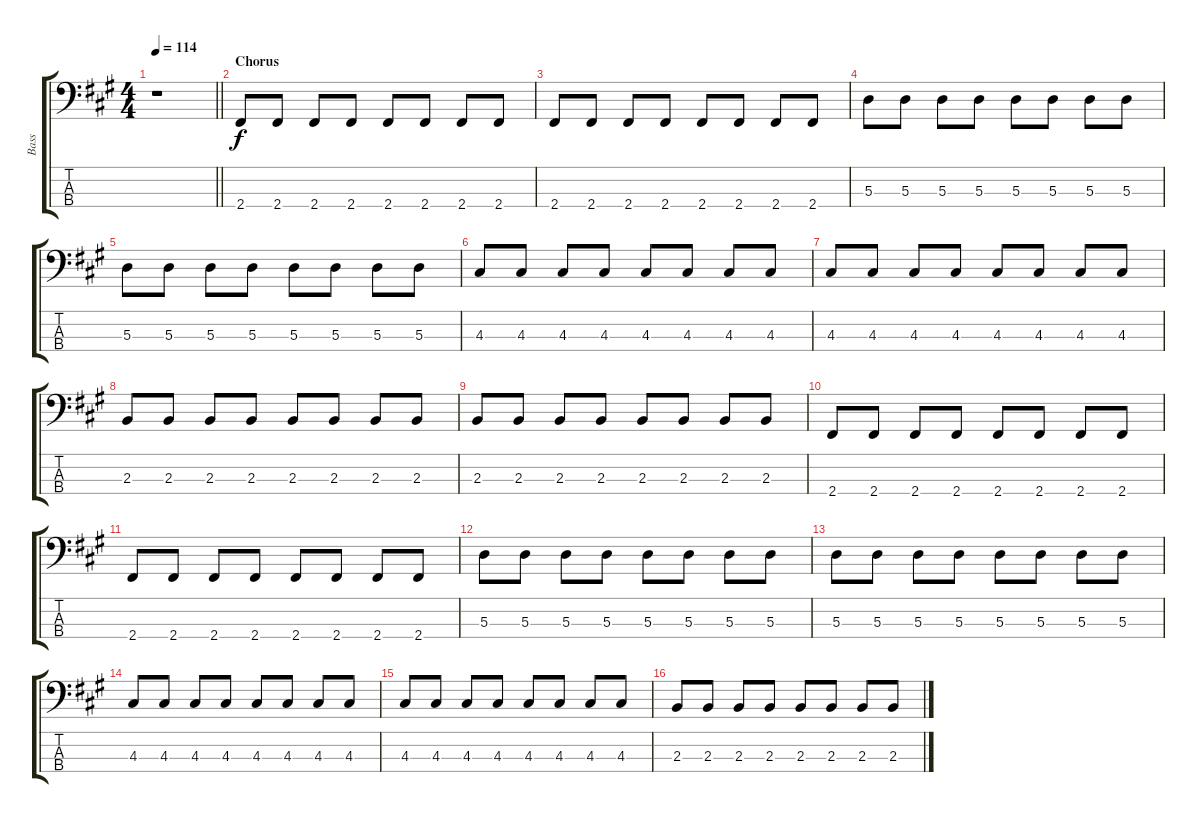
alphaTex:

\track ("Bass" "Bass") {instrument electricbassfinger}
\staff {score tabs}
\tuning (G2 D2 A1 E1) {hide}
\ts (4 4)
\tempo 114
\clef f4
\barLineRight lightlight
\ks f#minor
r.1{dy f} |
\section ("" "Chorus")
2.4.8 2.4.8 2.4.8 2.4.8 2.4.8 2.4.8 2.4.8 2.4.8 |
2.4.8 2.4.8 2.4.8 2.4.8 2.4.8 2.4.8 2.4.8 2.4.8 |
5.3.8 5.3.8 5.3.8 5.3.8 5.3.8 5.3.8 5.3.8 5.3.8 |
5.3.8 5.3.8 5.3.8 5.3.8 5.3.8 5.3.8 5.3.8 5.3.8 |
4.3.8 4.3.8 4.3.8 4.3.8 4.3.8 4.3.8 4.3.8 4.3.8 |
4.3.8 4.3.8 4.3.8 4.3.8 4.3.8 4.3.8 4.3.8 4.3.8 |
2.3.8 2.3.8 2.3.8 2.3.8 2.3.8 2.3.8 2.3.8 2.3.8 |
2.3.8 2.3.8 2.3.8 2.3.8 2.3.8 2.3.8 2.3.8 2.3.8 |
2.4.8 2.4.8 2.4.8 2.4.8 2.4.8 2.4.8 2.4.8 2.4.8 |
2.4.8 2.4.8 2.4.8 2.4.8 2.4.8 2.4.8 2.4.8 2.4.8 |
5.3.8 5.3.8 5.3.8 5.3.8 5.3.8 5.3.8 5.3.8 5.3.8 |
5.3.8 5.3.8 5.3.8 5.3.8 5.3.8 5.3.8 5.3.8 5.3.8 |
4.3.8 4.3.8 4.3.8 4.3.8 4.3.8 4.3.8 4.3.8 4.3.8 |
4.3.8 4.3.8 4.3.8 4.3.8 4.3.8 4.3.8 4.3.8 4.3.8 |
2.3.8 2.3.8 2.3.8 2.3.8 2.3.8 2.3.8 2.3.8 2.3.8
